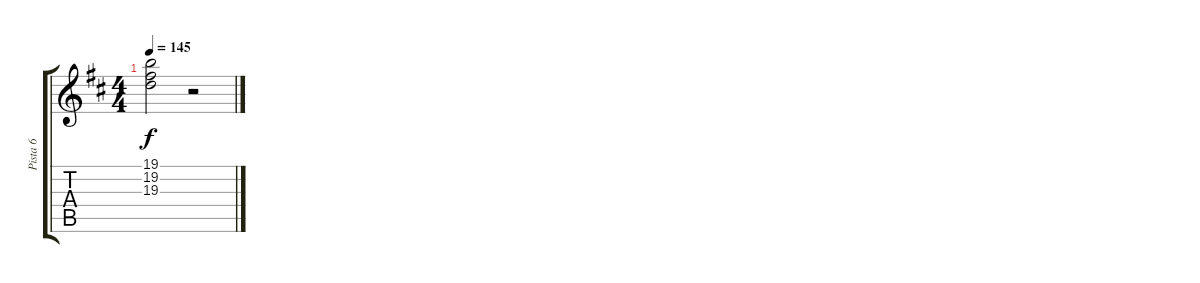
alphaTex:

\track ("Pista 6" "Pista 6") {instrument rockorgan}
\staff {score tabs}
\tuning (E4 B3 G3 D3 A2 E2) {hide}
\ts (4 4)
\tempo 145
\clef g2
\ks d
(19.1{t} 19.2{t} 19.3{t}).2{dy f} r.2
